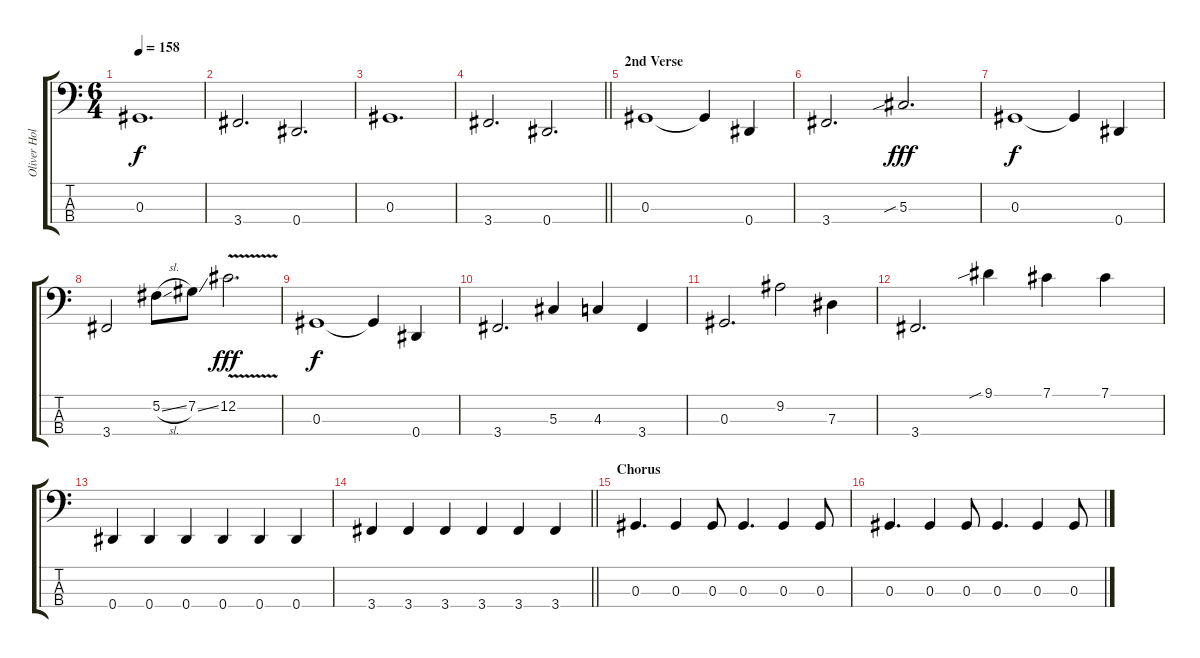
\track ("Oliver Holzwarth" "Oliver Hol") {instrument electricbassfinger}
\staff {score tabs}
\tuning (Gb2 Db2 Ab1 Eb1) {hide}
\ts (6 4)
\tempo 158
\clef f4
\ks c
0.3.1{d dy f} |
3.4.2{d} 0.4.2{d} |
0.3.1{d} |
\barLineRight lightlight
3.4.2{d} 0.4.2{d} |
\section ("" "2nd Verse")
0.3.1{volume 14 instrument electricbasspick} 0.3{t}.4 0.4.4 |
3.4.2{d} 5.3{sib}.2{d dy fff} |
0.3.1{dy f} 0.3{t}.4 0.4.4 |
3.4.2 5.2{sl}.8 7.2{ss}.8 12.2{v}.2{d dy fff} |
0.3.1{dy f} 0.3{t}.4 0.4.4 |
3.4.2{d} 5.3.4 4.3.4 3.4.4 |
0.3.2{d} 9.2.2 7.3.4 |
3.4.2{d} 9.1{sib}.4 7.1.4 7.1.4 |
0.4.4 0.4.4 0.4.4 0.4.4 0.4.4 0.4.4 |
\barLineRight lightlight
3.4.4 3.4.4 3.4.4 3.4.4 3.4.4 3.4.4 |
\section ("" "Chorus")
0.3.4{d instrument electricbassfinger} 0.3.4 0.3.8 0.3.4{d} 0.3.4 0.3.8 |
0.3.4{d} 0.3.4 0.3.8 0.3.4{d} 0.3.4 0.3.8
